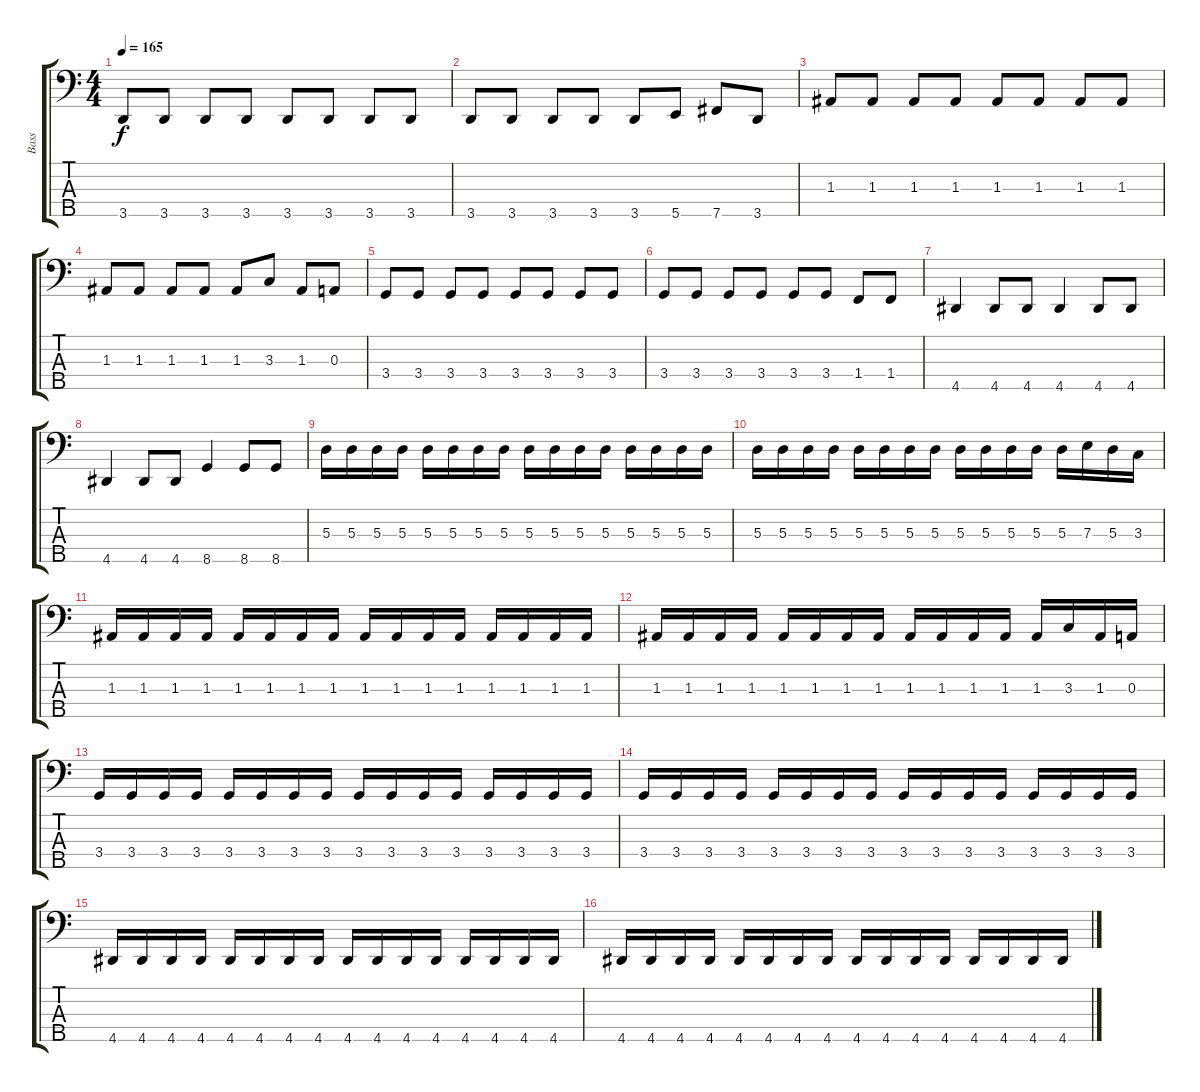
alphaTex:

\track ("Bass" "Bass") {instrument electricbassfinger}
\staff {score tabs}
\tuning (G2 D2 A1 E1 B0) {hide}
\ts (4 4)
\tempo 165
\clef f4
\ks c
3.5.8{dy f} 3.5.8 3.5.8 3.5.8 3.5.8 3.5.8 3.5.8 3.5.8 |
3.5.8 3.5.8 3.5.8 3.5.8 3.5.8 5.5.8 7.5.8 3.5.8 |
1.3.8 1.3.8 1.3.8 1.3.8 1.3.8 1.3.8 1.3.8 1.3.8 |
1.3.8 1.3.8 1.3.8 1.3.8 1.3.8 3.3.8 1.3.8 0.3.8 |
3.4.8 3.4.8 3.4.8 3.4.8 3.4.8 3.4.8 3.4.8 3.4.8 |
3.4.8 3.4.8 3.4.8 3.4.8 3.4.8 3.4.8 1.4.8 1.4.8 |
4.5.4 4.5.8 4.5.8 4.5.4 4.5.8 4.5.8 |
4.5.4 4.5.8 4.5.8 8.5.4 8.5.8 8.5.8 |
5.3.16 5.3.16 5.3.16 5.3.16 5.3.16 5.3.16 5.3.16 5.3.16 5.3.16 5.3.16 5.3.16 5.3.16 5.3.16 5.3.16 5.3.16 5.3.16 |
5.3.16 5.3.16 5.3.16 5.3.16 5.3.16 5.3.16 5.3.16 5.3.16 5.3.16 5.3.16 5.3.16 5.3.16 5.3.16 7.3.16 5.3.16 3.3.16 |
1.3.16 1.3.16 1.3.16 1.3.16 1.3.16 1.3.16 1.3.16 1.3.16 1.3.16 1.3.16 1.3.16 1.3.16 1.3.16 1.3.16 1.3.16 1.3.16 |
1.3.16 1.3.16 1.3.16 1.3.16 1.3.16 1.3.16 1.3.16 1.3.16 1.3.16 1.3.16 1.3.16 1.3.16 1.3.16 3.3.16 1.3.16 0.3.16 |
3.4.16 3.4.16 3.4.16 3.4.16 3.4.16 3.4.16 3.4.16 3.4.16 3.4.16 3.4.16 3.4.16 3.4.16 3.4.16 3.4.16 3.4.16 3.4.16 |
3.4.16 3.4.16 3.4.16 3.4.16 3.4.16 3.4.16 3.4.16 3.4.16 3.4.16 3.4.16 3.4.16 3.4.16 3.4.16 3.4.16 3.4.16 3.4.16 |
4.5.16 4.5.16 4.5.16 4.5.16 4.5.16 4.5.16 4.5.16 4.5.16 4.5.16 4.5.16 4.5.16 4.5.16 4.5.16 4.5.16 4.5.16 4.5.16 |
4.5.16 4.5.16 4.5.16 4.5.16 4.5.16 4.5.16 4.5.16 4.5.16 4.5.16 4.5.16 4.5.16 4.5.16 4.5.16 4.5.16 4.5.16 4.5.16
